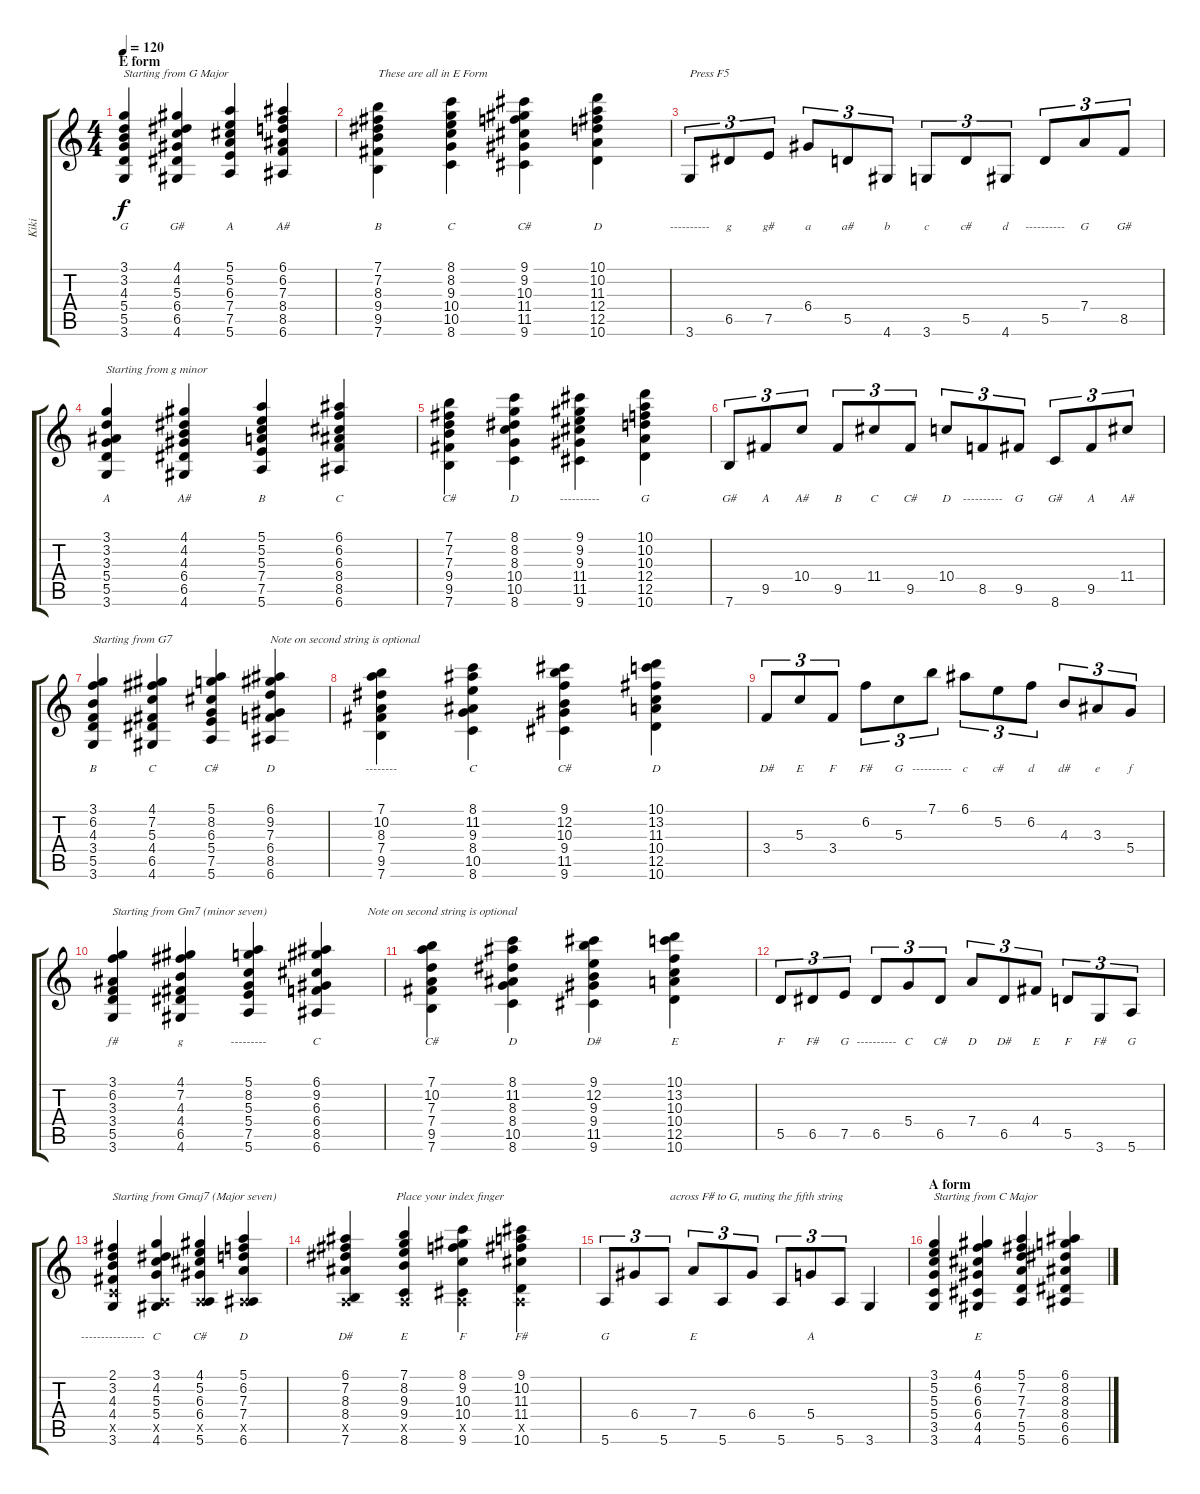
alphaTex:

\track ("Kiki" "Kiki") {instrument acousticguitarsteel}
\staff {score tabs}
\tuning (E4 B3 G3 D3 A2 E2) {hide}
\ts (4 4)
\section ("" "E form")
\tempo 120
\clef g2
\ks c
(3.1 3.2 4.3 5.4 5.5 3.6).4{txt "Starting from G Major" lyrics (0 "G") lyrics (1 "") lyrics (2 "") lyrics (3 "") lyrics (4 "") dy f instrument acousticguitarsteel} (4.1 4.2 5.3 6.4 6.5 4.6).4{lyrics (0 "G#") lyrics (1 "") lyrics (2 "") lyrics (3 "") lyrics (4 "")} (5.1 5.2 6.3 7.4 7.5 5.6).4{lyrics (0 "A") lyrics (1 "") lyrics (2 "") lyrics (3 "") lyrics (4 "")} (6.1 6.2 7.3 8.4 8.5 6.6).4{lyrics (0 "A#") lyrics (1 "") lyrics (2 "") lyrics (3 "") lyrics (4 "")} |
(7.1 7.2 8.3 9.4 9.5 7.6).4{txt "These are all in E Form" lyrics (0 "B") lyrics (1 "") lyrics (2 "") lyrics (3 "") lyrics (4 "")} (8.1 8.2 9.3 10.4 10.5 8.6).4{lyrics (0 "C") lyrics (1 "") lyrics (2 "") lyrics (3 "") lyrics (4 "")} (9.1 9.2 10.3 11.4 11.5 9.6).4{lyrics (0 "C#") lyrics (1 "") lyrics (2 "") lyrics (3 "") lyrics (4 "")} (10.1 10.2 11.3 12.4 12.5 10.6).4{lyrics (0 "D") lyrics (1 "") lyrics (2 "") lyrics (3 "") lyrics (4 "")} |
3.6.8{tu (3 2) txt "Press F5" lyrics (0 "----------") lyrics (1 "") lyrics (2 "") lyrics (3 "") lyrics (4 "")} 6.5.8{tu (3 2) lyrics (0 "g") lyrics (1 "") lyrics (2 "") lyrics (3 "") lyrics (4 "")} 7.5.8{tu (3 2) lyrics (0 "g#") lyrics (1 "") lyrics (2 "") lyrics (3 "") lyrics (4 "")} 6.4.8{tu (3 2) lyrics (0 "a") lyrics (1 "") lyrics (2 "") lyrics (3 "") lyrics (4 "")} 5.5.8{tu (3 2) lyrics (0 "a#") lyrics (1 "") lyrics (2 "") lyrics (3 "") lyrics (4 "")} 4.6.8{tu (3 2) lyrics (0 "b") lyrics (1 "") lyrics (2 "") lyrics (3 "") lyrics (4 "")} 3.6.8{tu (3 2) lyrics (0 "c") lyrics (1 "") lyrics (2 "") lyrics (3 "") lyrics (4 "")} 5.5.8{tu (3 2) lyrics (0 "c#") lyrics (1 "") lyrics (2 "") lyrics (3 "") lyrics (4 "")} 4.6.8{tu (3 2) lyrics (0 "d") lyrics (1 "") lyrics (2 "") lyrics (3 "") lyrics (4 "")} 5.5.8{tu (3 2) lyrics (0 "----------") lyrics (1 "") lyrics (2 "") lyrics (3 "") lyrics (4 "")} 7.4.8{tu (3 2) lyrics (0 "G") lyrics (1 "") lyrics (2 "") lyrics (3 "") lyrics (4 "")} 8.5.8{tu (3 2) lyrics (0 "G#") lyrics (1 "") lyrics (2 "") lyrics (3 "") lyrics (4 "")} |
(3.1 3.2 3.3 5.4 5.5 3.6).4{txt "Starting from g minor" lyrics (0 "A") lyrics (1 "") lyrics (2 "") lyrics (3 "") lyrics (4 "")} (4.1 4.2 4.3 6.4 6.5 4.6).4{lyrics (0 "A#") lyrics (1 "") lyrics (2 "") lyrics (3 "") lyrics (4 "")} (5.1 5.2 5.3 7.4 7.5 5.6).4{lyrics (0 "B") lyrics (1 "") lyrics (2 "") lyrics (3 "") lyrics (4 "")} (6.1 6.2 6.3 8.4 8.5 6.6).4{lyrics (0 "C") lyrics (1 "") lyrics (2 "") lyrics (3 "") lyrics (4 "")} |
(7.1 7.2 7.3 9.4 9.5 7.6).4{lyrics (0 "C#") lyrics (1 "") lyrics (2 "") lyrics (3 "") lyrics (4 "")} (8.1 8.2 8.3 10.4 10.5 8.6).4{lyrics (0 "D") lyrics (1 "") lyrics (2 "") lyrics (3 "") lyrics (4 "")} (9.1 9.2 9.3 11.4 11.5 9.6).4{lyrics (0 "----------") lyrics (1 "") lyrics (2 "") lyrics (3 "") lyrics (4 "")} (10.1 10.2 10.3 12.4 12.5 10.6).4{lyrics (0 "G") lyrics (1 "") lyrics (2 "") lyrics (3 "") lyrics (4 "")} |
7.6.8{tu (3 2) lyrics (0 "G#") lyrics (1 "") lyrics (2 "") lyrics (3 "") lyrics (4 "")} 9.5.8{tu (3 2) lyrics (0 "A") lyrics (1 "") lyrics (2 "") lyrics (3 "") lyrics (4 "")} 10.4.8{tu (3 2) lyrics (0 "A#") lyrics (1 "") lyrics (2 "") lyrics (3 "") lyrics (4 "")} 9.5.8{tu (3 2) lyrics (0 "B") lyrics (1 "") lyrics (2 "") lyrics (3 "") lyrics (4 "")} 11.4.8{tu (3 2) lyrics (0 "C") lyrics (1 "") lyrics (2 "") lyrics (3 "") lyrics (4 "")} 9.5.8{tu (3 2) lyrics (0 "C#") lyrics (1 "") lyrics (2 "") lyrics (3 "") lyrics (4 "")} 10.4.8{tu (3 2) lyrics (0 "D") lyrics (1 "") lyrics (2 "") lyrics (3 "") lyrics (4 "")} 8.5.8{tu (3 2) lyrics (0 "----------") lyrics (1 "") lyrics (2 "") lyrics (3 "") lyrics (4 "")} 9.5.8{tu (3 2) lyrics (0 "G") lyrics (1 "") lyrics (2 "") lyrics (3 "") lyrics (4 "")} 8.6.8{tu (3 2) lyrics (0 "G#") lyrics (1 "") lyrics (2 "") lyrics (3 "") lyrics (4 "")} 9.5.8{tu (3 2) lyrics (0 "A") lyrics (1 "") lyrics (2 "") lyrics (3 "") lyrics (4 "")} 11.4.8{tu (3 2) lyrics (0 "A#") lyrics (1 "") lyrics (2 "") lyrics (3 "") lyrics (4 "")} |
(3.1 6.2 4.3 3.4 5.5 3.6).4{txt "Starting from G7" lyrics (0 "B") lyrics (1 "") lyrics (2 "") lyrics (3 "") lyrics (4 "")} (4.1 7.2 5.3 4.4 6.5 4.6).4{lyrics (0 "C") lyrics (1 "") lyrics (2 "") lyrics (3 "") lyrics (4 "")} (5.1 8.2 6.3 5.4 7.5 5.6).4{lyrics (0 "C#") lyrics (1 "") lyrics (2 "") lyrics (3 "") lyrics (4 "")} (6.1 9.2 7.3 6.4 8.5 6.6).4{txt "Note on second string is optional" lyrics (0 "D") lyrics (1 "") lyrics (2 "") lyrics (3 "") lyrics (4 "")} |
(7.1 10.2 8.3 7.4 9.5 7.6).4{lyrics (0 "--------") lyrics (1 "") lyrics (2 "") lyrics (3 "") lyrics (4 "")} (8.1 11.2 9.3 8.4 10.5 8.6).4{lyrics (0 "C") lyrics (1 "") lyrics (2 "") lyrics (3 "") lyrics (4 "")} (9.1 12.2 10.3 9.4 11.5 9.6).4{lyrics (0 "C#") lyrics (1 "") lyrics (2 "") lyrics (3 "") lyrics (4 "")} (10.1 13.2 11.3 10.4 12.5 10.6).4{lyrics (0 "D") lyrics (1 "") lyrics (2 "") lyrics (3 "") lyrics (4 "")} |
3.4.8{tu (3 2) lyrics (0 "D#") lyrics (1 "") lyrics (2 "") lyrics (3 "") lyrics (4 "")} 5.3.8{tu (3 2) lyrics (0 "E") lyrics (1 "") lyrics (2 "") lyrics (3 "") lyrics (4 "")} 3.4.8{tu (3 2) lyrics (0 "F") lyrics (1 "") lyrics (2 "") lyrics (3 "") lyrics (4 "")} 6.2.8{tu (3 2) lyrics (0 "F#") lyrics (1 "") lyrics (2 "") lyrics (3 "") lyrics (4 "")} 5.3.8{tu (3 2) lyrics (0 "G") lyrics (1 "") lyrics (2 "") lyrics (3 "") lyrics (4 "")} 7.1.8{tu (3 2) lyrics (0 "----------") lyrics (1 "") lyrics (2 "") lyrics (3 "") lyrics (4 "")} 6.1.8{tu (3 2) lyrics (0 "c") lyrics (1 "") lyrics (2 "") lyrics (3 "") lyrics (4 "")} 5.2.8{tu (3 2) lyrics (0 "c#") lyrics (1 "") lyrics (2 "") lyrics (3 "") lyrics (4 "")} 6.2.8{tu (3 2) lyrics (0 "d") lyrics (1 "") lyrics (2 "") lyrics (3 "") lyrics (4 "")} 4.3.8{tu (3 2) lyrics (0 "d#") lyrics (1 "") lyrics (2 "") lyrics (3 "") lyrics (4 "")} 3.3.8{tu (3 2) lyrics (0 "e") lyrics (1 "") lyrics (2 "") lyrics (3 "") lyrics (4 "")} 5.4.8{tu (3 2) lyrics (0 "f") lyrics (1 "") lyrics (2 "") lyrics (3 "") lyrics (4 "")} |
(3.1 6.2 3.3 3.4 5.5 3.6).4{txt "Starting from Gm7 (minor seven)" lyrics (0 "f#") lyrics (1 "") lyrics (2 "") lyrics (3 "") lyrics (4 "")} (4.1 7.2 4.3 4.4 6.5 4.6).4{lyrics (0 "g") lyrics (1 "") lyrics (2 "") lyrics (3 "") lyrics (4 "")} (5.1 8.2 5.3 5.4 7.5 5.6).4{lyrics (0 "---------") lyrics (1 "") lyrics (2 "") lyrics (3 "") lyrics (4 "")} (6.1 9.2 6.3 6.4 8.5 6.6).4{txt "                 Note on second string is optional" lyrics (0 "C") lyrics (1 "") lyrics (2 "") lyrics (3 "") lyrics (4 "")} |
(7.1 10.2 7.3 7.4 9.5 7.6).4{lyrics (0 "C#") lyrics (1 "") lyrics (2 "") lyrics (3 "") lyrics (4 "")} (8.1 11.2 8.3 8.4 10.5 8.6).4{lyrics (0 "D") lyrics (1 "") lyrics (2 "") lyrics (3 "") lyrics (4 "")} (9.1 12.2 9.3 9.4 11.5 9.6).4{lyrics (0 "D#") lyrics (1 "") lyrics (2 "") lyrics (3 "") lyrics (4 "")} (10.1 13.2 10.3 10.4 12.5 10.6).4{lyrics (0 "E") lyrics (1 "") lyrics (2 "") lyrics (3 "") lyrics (4 "")} |
5.5.8{tu (3 2) lyrics (0 "F") lyrics (1 "") lyrics (2 "") lyrics (3 "") lyrics (4 "")} 6.5.8{tu (3 2) lyrics (0 "F#") lyrics (1 "") lyrics (2 "") lyrics (3 "") lyrics (4 "")} 7.5.8{tu (3 2) lyrics (0 "G") lyrics (1 "") lyrics (2 "") lyrics (3 "") lyrics (4 "")} 6.5.8{tu (3 2) lyrics (0 "----------") lyrics (1 "") lyrics (2 "") lyrics (3 "") lyrics (4 "")} 5.4.8{tu (3 2) lyrics (0 "C") lyrics (1 "") lyrics (2 "") lyrics (3 "") lyrics (4 "")} 6.5.8{tu (3 2) lyrics (0 "C#") lyrics (1 "") lyrics (2 "") lyrics (3 "") lyrics (4 "")} 7.4.8{tu (3 2) lyrics (0 "D") lyrics (1 "") lyrics (2 "") lyrics (3 "") lyrics (4 "")} 6.5.8{tu (3 2) lyrics (0 "D#") lyrics (1 "") lyrics (2 "") lyrics (3 "") lyrics (4 "")} 4.4.8{tu (3 2) lyrics (0 "E") lyrics (1 "") lyrics (2 "") lyrics (3 "") lyrics (4 "")} 5.5.8{tu (3 2) lyrics (0 "F") lyrics (1 "") lyrics (2 "") lyrics (3 "") lyrics (4 "")} 3.6.8{tu (3 2) lyrics (0 "F#") lyrics (1 "") lyrics (2 "") lyrics (3 "") lyrics (4 "")} 5.6.8{tu (3 2) lyrics (0 "G") lyrics (1 "") lyrics (2 "") lyrics (3 "") lyrics (4 "")} |
(2.1 3.2 4.3 4.4 3.5{x} 3.6).4{txt "Starting from Gmaj7 (Major seven)" lyrics (0 "----------------") lyrics (1 "") lyrics (2 "") lyrics (3 "") lyrics (4 "")} (3.1 4.2 5.3 5.4 0.5{x} 4.6).4{lyrics (0 "C") lyrics (1 "") lyrics (2 "") lyrics (3 "") lyrics (4 "")} (4.1 5.2 6.3 6.4 0.5{x} 5.6).4{lyrics (0 "C#") lyrics (1 "") lyrics (2 "") lyrics (3 "") lyrics (4 "")} (5.1 6.2 7.3 7.4 0.5{x} 6.6).4{lyrics (0 "D") lyrics (1 "") lyrics (2 "") lyrics (3 "") lyrics (4 "")} |
(6.1 7.2 8.3 8.4 0.5{x} 7.6).4{txt "                 Place your index finger " lyrics (0 "D#") lyrics (1 "") lyrics (2 "") lyrics (3 "") lyrics (4 "")} (7.1 8.2 9.3 9.4 0.5{x} 8.6).4{lyrics (0 "E") lyrics (1 "") lyrics (2 "") lyrics (3 "") lyrics (4 "")} (8.1 9.2 10.3 10.4 0.5{x} 9.6).4{lyrics (0 "F") lyrics (1 "") lyrics (2 "") lyrics (3 "") lyrics (4 "")} (9.1 10.2 11.3 11.4 0.5{x} 10.6).4{lyrics (0 "F#") lyrics (1 "") lyrics (2 "") lyrics (3 "") lyrics (4 "")} |
5.6.8{tu (3 2) lyrics (0 "G") lyrics (1 "") lyrics (2 "") lyrics (3 "") lyrics (4 "")} 6.4.8{tu (3 2) lyrics (0 "") lyrics (1 "") lyrics (2 "") lyrics (3 "") lyrics (4 "")} 5.6.8{tu (3 2) txt "  across F# to G, muting the fifth string" lyrics (0 "") lyrics (1 "") lyrics (2 "") lyrics (3 "") lyrics (4 "")} 7.4.8{tu (3 2) lyrics (0 "E") lyrics (1 "") lyrics (2 "") lyrics (3 "") lyrics (4 "")} 5.6.8{tu (3 2) lyrics (0 "") lyrics (1 "") lyrics (2 "") lyrics (3 "") lyrics (4 "")} 6.4.8{tu (3 2) lyrics (0 "") lyrics (1 "") lyrics (2 "") lyrics (3 "") lyrics (4 "")} 5.6.8{tu (3 2) lyrics (0 "") lyrics (1 "") lyrics (2 "") lyrics (3 "") lyrics (4 "")} 5.4.8{tu (3 2) lyrics (0 "A") lyrics (1 "") lyrics (2 "") lyrics (3 "") lyrics (4 "")} 5.6.8{tu (3 2) lyrics (0 "") lyrics (1 "") lyrics (2 "") lyrics (3 "") lyrics (4 "")} 3.6.4{lyrics (0 "") lyrics (1 "") lyrics (2 "") lyrics (3 "") lyrics (4 "")} |
\section ("" "A form")
(3.1 5.2 5.3 5.4 3.5 3.6).4{txt "Starting from C Major" lyrics (0 "") lyrics (1 "") lyrics (2 "") lyrics (3 "") lyrics (4 "")} (4.1 6.2 6.3 6.4 4.5 4.6).4{lyrics (0 "E") lyrics (1 "") lyrics (2 "") lyrics (3 "") lyrics (4 "")} (5.1 7.2 7.3 7.4 5.5 5.6).4{lyrics (0 "") lyrics (1 "") lyrics (2 "") lyrics (3 "") lyrics (4 "")} (6.1 8.2 8.3 8.4 6.5 6.6).4{lyrics (0 "") lyrics (1 "") lyrics (2 "") lyrics (3 "") lyrics (4 "")}
